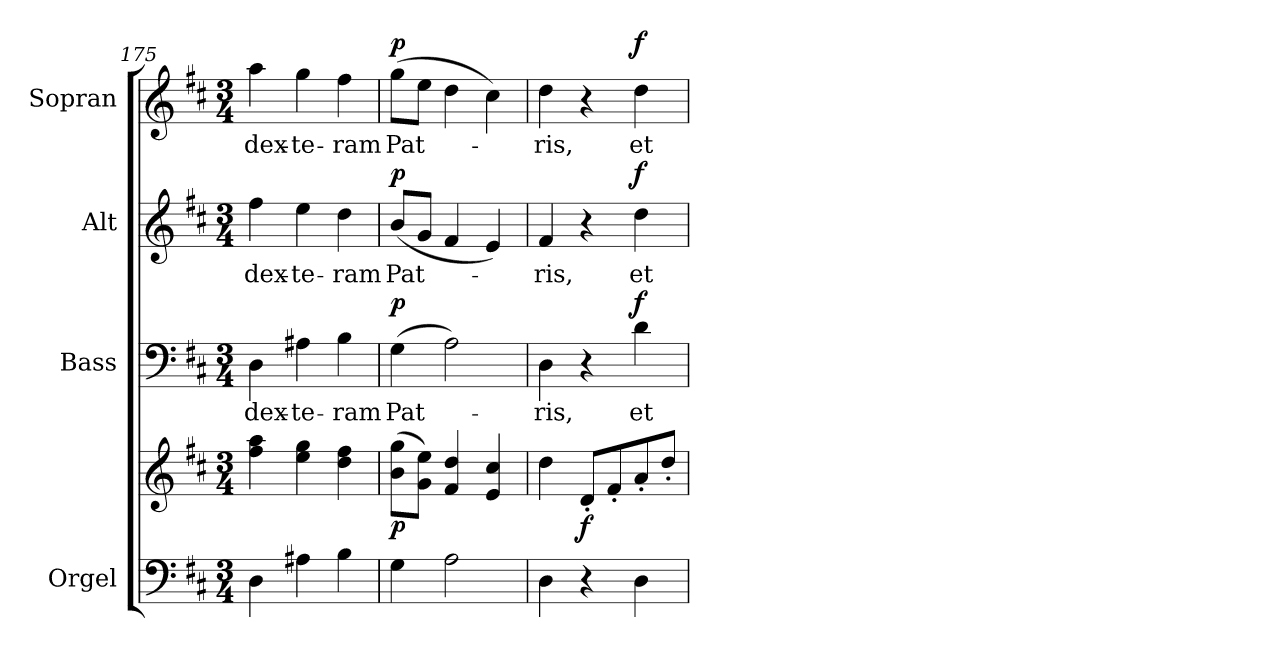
**kern	**kern	**dynam	**kern	**text	**dynam	**kern	**text	**dynam	**kern	**text	**dynam
*part4	*part4	*part4	*part3	*part3	*part3	*part2	*part2	*part2	*part1	*part1	*part1
*staff5	*staff4	*staff4/5	*staff3	*staff3	*staff3	*staff2	*staff2	*staff2	*staff1	*staff1	*staff1
*I"Orgel	*	*	*I"Bass	*	*	*I"Alt	*	*	*I"Sopran	*	*
*	*	*	*I'B.	*	*	*I'A.	*	*	*I'S.	*	*
*clefF4	*clefG2	*	*clefF4	*	*	*clefG2	*	*	*clefG2	*	*
*k[f#c#]	*k[f#c#]	*	*k[f#c#]	*	*	*k[f#c#]	*	*	*k[f#c#]	*	*
*D:	*D:	*	*D:	*	*	*D:	*	*	*D:	*	*
*M3/4	*M3/4	*	*M3/4	*	*	*M3/4	*	*	*M3/4	*	*
=175	=175	=175	=175	=175	=175	=175	=175	=175	=175	=175	=175
!	!	!	!	!LO:LY:b	!	!	!LO:LY:b	!	!	!LO:LY:b	!
4D\	4ff#\ 4aa\	.	4D\	dex-	.	4ff#\	dex-	.	4aa\	dex-	.
!	!	!	!	!LO:LY:b	!	!	!LO:LY:b	!	!	!LO:LY:b	!
4A#X\	4ee\ 4gg\	.	4A#X\	-te-	.	4ee\	-te-	.	4gg\	-te-	.
!	!	!	!	!LO:LY:b	!	!	!LO:LY:b	!	!	!LO:LY:b	!
4B\	4dd\ 4ff#\	.	4B\	-ram	.	4dd\	-ram	.	4ff#\	-ram	.
!!LO:LB:g=z
=176	=176	=176	=176	=176	=176	=176	=176	=176	=176	=176	=176
!	!	!LO:DY:b	!	!LO:LY:b	!LO:DY:a	!	!LO:LY:b	!LO:DY:a	!	!LO:LY:b	!LO:DY:a
4G\	(>8b\ 8gg\L	p	(>4G\	Pat-	p	(<8b/L	Pat-	p	(>8gg\L	Pat-	p
.	8g\ 8ee\J)	.	.	.	.	8g/J	.	.	8ee\J	.	.
2A\	4f#/ 4dd/	.	2A\)	.	.	4f#/	.	.	4dd\	.	.
.	4e/ 4cc#/	.	.	.	.	4e/)	.	.	4cc#\)	.	.
=177	=177	=177	=177	=177	=177	=177	=177	=177	=177	=177	=177
!	!	!	!	!LO:LY:b	!	!	!LO:LY:b	!	!	!LO:LY:b	!
4D\	4dd\	.	4D\	-ris,	.	4f#/	-ris,	.	4dd\	-ris,	.
!	!	!LO:DY:b	!	!	!	!	!	!	!	!	!
4r	8d'</L	f	4r	.	.	4r	.	.	4r	.	.
.	8f#'</	.	.	.	.	.	.	.	.	.	.
!	!	!	!	!LO:LY:b	!LO:DY:a	!	!LO:LY:b	!LO:DY:a	!	!LO:LY:b	!LO:DY:a
4D\	8a'</	.	4d\	et	f	4dd\	et	f	4dd\	et	f
.	8dd'</J	.	.	.	.	.	.	.	.	.	.
=	=	=	=	=	=	=	=	=	=	=	=
*-	*-	*-	*-	*-	*-	*-	*-	*-	*-	*-	*-
